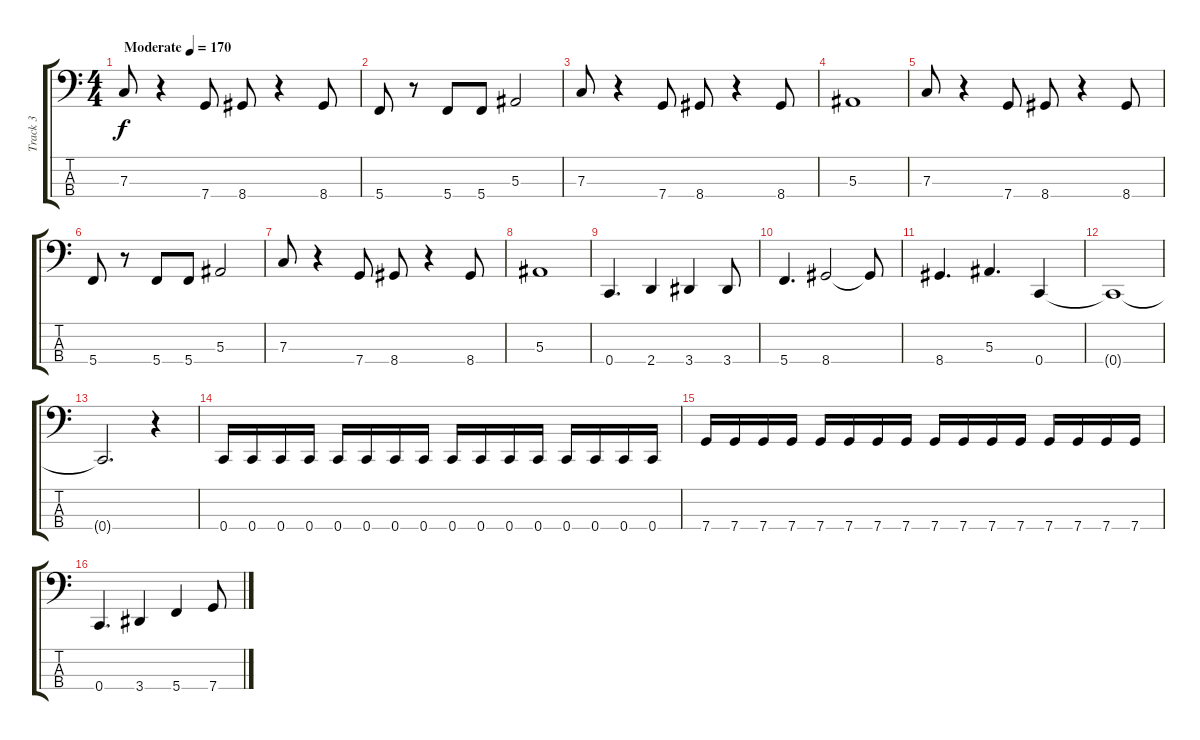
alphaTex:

\track ("Track 3" "Track 3") {instrument electricbasspick}
\staff {score tabs}
\tuning (Eb2 Bb1 F1 C1) {hide}
\ts (4 4)
\tempo (170 "Moderate")
\clef f4
\ks c
7.3.8{dy f instrument electricbasspick} r.4 7.4.8 8.4.8 r.4 8.4.8 |
5.4.8 r.8 5.4.8 5.4.8 5.3.2 |
7.3.8 r.4 7.4.8 8.4.8 r.4 8.4.8 |
5.3.1 |
7.3.8 r.4 7.4.8 8.4.8 r.4 8.4.8 |
5.4.8 r.8 5.4.8 5.4.8 5.3.2 |
7.3.8 r.4 7.4.8 8.4.8 r.4 8.4.8 |
5.3.1 |
0.4.4{d} 2.4.4 3.4.4 3.4.8 |
5.4.4{d} 8.4.2 8.4{t}.8 |
8.4.4{d} 5.3.4{d} 0.4.4 |
0.4{t}.1 |
0.4{t}.2{d} r.4 |
0.4.16 0.4.16 0.4.16 0.4.16 0.4.16 0.4.16 0.4.16 0.4.16 0.4.16 0.4.16 0.4.16 0.4.16 0.4.16 0.4.16 0.4.16 0.4.16 |
7.4.16 7.4.16 7.4.16 7.4.16 7.4.16 7.4.16 7.4.16 7.4.16 7.4.16 7.4.16 7.4.16 7.4.16 7.4.16 7.4.16 7.4.16 7.4.16 |
0.4.4{d} 3.4.4 5.4.4 7.4.8
